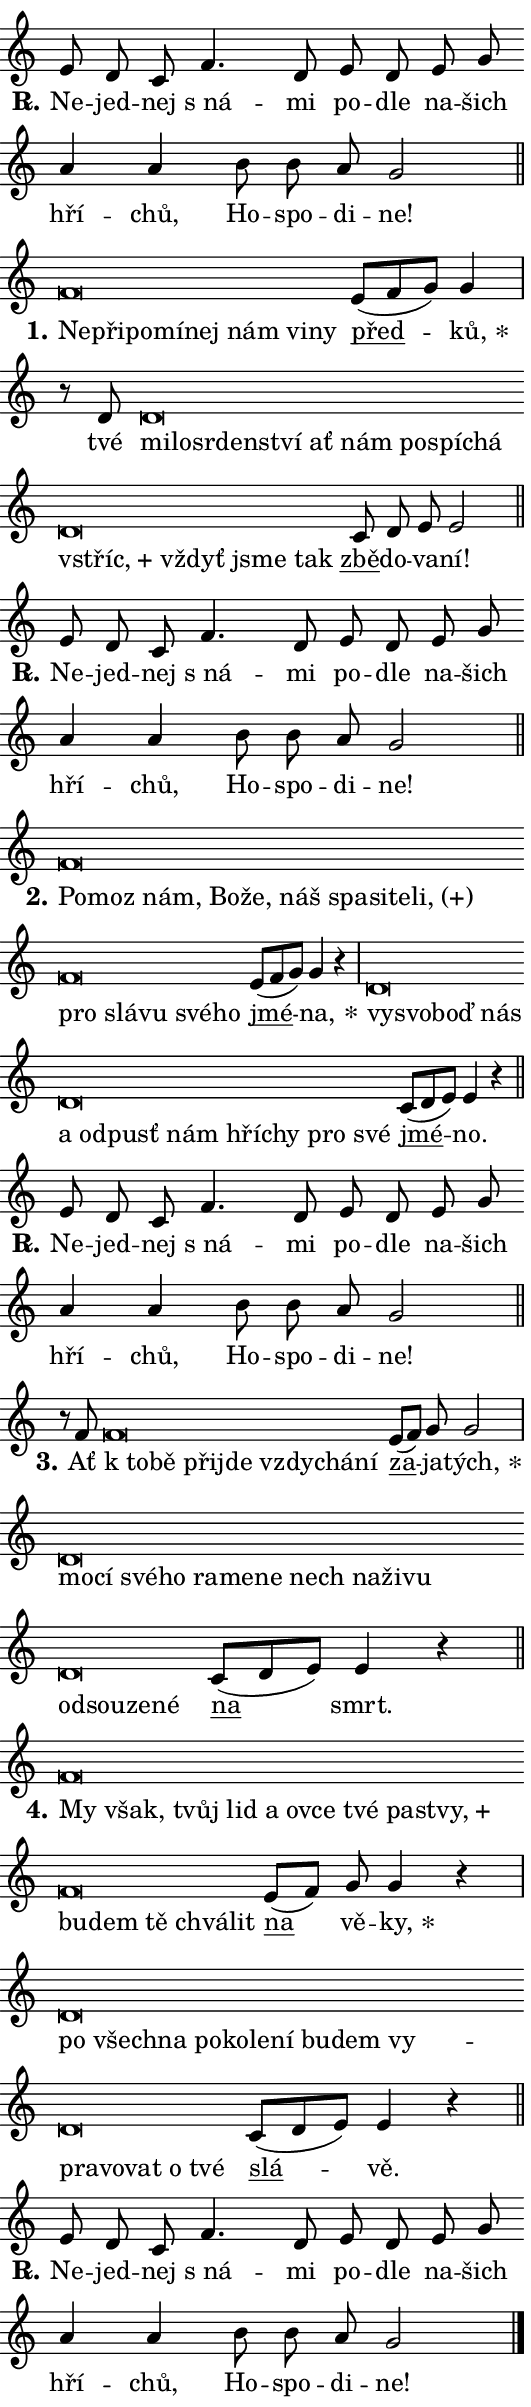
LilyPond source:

\version "2.24.0"
\header { tagline = "" }
\paper {
  indent = 0\cm
  top-margin = 0\cm
  right-margin = 0.13\cm % to fit lyric hyphens
  bottom-margin = 0\cm
  left-margin = 0\cm
  paper-width = 9\cm
  page-breaking = #ly:one-page-breaking
  system-system-spacing.basic-distance = #11
  score-system-spacing.basic-distance = #11
  ragged-last = ##f
}


%% Author: Thomas Morley
%% https://lists.gnu.org/archive/html/lilypond-user/2020-05/msg00002.html
#(define (line-position grob)
"Returns position of @var[grob} in current system:
   @code{'start}, if at first time-step
   @code{'end}, if at last time-step
   @code{'middle} otherwise
"
  (let* ((col (ly:item-get-column grob))
         (ln (ly:grob-object col 'left-neighbor))
         (rn (ly:grob-object col 'right-neighbor))
         (col-to-check-left (if (ly:grob? ln) ln col))
         (col-to-check-right (if (ly:grob? rn) rn col))
         (break-dir-left
           (and
             (ly:grob-property col-to-check-left 'non-musical #f)
             (ly:item-break-dir col-to-check-left)))
         (break-dir-right
           (and
             (ly:grob-property col-to-check-right 'non-musical #f)
             (ly:item-break-dir col-to-check-right))))
        (cond ((eqv? 1 break-dir-left) 'start)
              ((eqv? -1 break-dir-right) 'end)
              (else 'middle))))

#(define (tranparent-at-line-position vctor)
  (lambda (grob)
  "Relying on @code{line-position} select the relevant enry from @var{vctor}.
Used to determine transparency,"
    (case (line-position grob)
      ((end) (not (vector-ref vctor 0)))
      ((middle) (not (vector-ref vctor 1)))
      ((start) (not (vector-ref vctor 2))))))

noteHeadBreakVisibility =
#(define-music-function (break-visibility)(vector?)
"Makes @code{NoteHead}s transparent relying on @var{break-visibility}"
#{
  \override NoteHead.transparent =
    #(tranparent-at-line-position break-visibility)
#})

#(define delete-ledgers-for-transparent-note-heads
  (lambda (grob)
    "Reads whether a @code{NoteHead} is transparent.
If so this @code{NoteHead} is removed from @code{'note-heads} from
@var{grob}, which is supposed to be @code{LedgerLineSpanner}.
As a result ledgers are not printed for this @code{NoteHead}"
    (let* ((nhds-array (ly:grob-object grob 'note-heads))
           (nhds-list
             (if (ly:grob-array? nhds-array)
                 (ly:grob-array->list nhds-array)
                 '()))
           ;; Relies on the transparent-property being done before
           ;; Staff.LedgerLineSpanner.after-line-breaking is executed.
           ;; This is fragile ...
           (to-keep
             (remove
               (lambda (nhd)
                 (ly:grob-property nhd 'transparent #f))
               nhds-list)))
      ;; TODO find a better method to iterate over grob-arrays, similiar
      ;; to filter/remove etc for lists
      ;; For now rebuilt from scratch
      (set! (ly:grob-object grob 'note-heads)  '())
      (for-each
        (lambda (nhd)
          (ly:pointer-group-interface::add-grob grob 'note-heads nhd))
        to-keep))))

squashNotes = {
  \override NoteHead.X-extent = #'(-0.2 . 0.2)
  \override NoteHead.Y-extent = #'(-0.75 . 0)
  \override NoteHead.stencil =
    #(lambda (grob)
       (let ((pos (ly:grob-property grob 'staff-position)))
         (begin
           (if (< pos -7) (display "ERROR: Lower brevis then expected\n") (display ""))
           (if (<= pos -6) ly:text-interface::print ly:note-head::print))))
}
unSquashNotes = {
  \revert NoteHead.X-extent
  \revert NoteHead.Y-extent
  \revert NoteHead.stencil
}

hideNotes = \noteHeadBreakVisibility #begin-of-line-visible
unHideNotes = \noteHeadBreakVisibility #all-visible

% work-around for resetting accidentals
% https://lilypond.org/doc/v2.23/Documentation/notation/displaying-rhythms#unmetered-music
cadenzaMeasure = {
  \cadenzaOff
  \partial 1024 s1024
  \cadenzaOn
}

#(define-markup-command (accent layout props text) (markup?)
  "Underline accented syllable"
  (interpret-markup layout props
    #{\markup \override #'(offset . 4.3) \underline { #text }#}))

responsum = \markup \concat {
  "R" \hspace #-1.05 \path #0.1 #'((moveto 0 0.07) (lineto 0.9 0.8)) \hspace #0.05 "."
}

spaceSize = #0.6828661417322834 % exact space size for TeX Gyre Schola

\layout {
  \context {
    \Staff
    \remove "Time_signature_engraver"
    \override LedgerLineSpanner.after-line-breaking = #delete-ledgers-for-transparent-note-heads
  }
  \context {
    \Lyrics {
      \override LyricSpace.minimum-distance = \spaceSize
      \override LyricText.font-name = #"TeX Gyre Schola"
      \override LyricText.font-size = 1
      \override StanzaNumber.font-name = #"TeX Gyre Schola Bold"
      \override StanzaNumber.font-size = 1
    }
  }
  \context {
    \Score 
    \override NoteHead.text =
      #(lambda (grob) 
        (let ((pos (ly:grob-property grob 'staff-position)))
          #{\markup {
            \combine
              \halign #-0.55 \raise #(if (= pos -6) 0 0.5) \override #'(thickness . 2) \draw-line #'(3.2 . 0)
              \musicglyph "noteheads.sM1"
          }#}))
  }
}

% magnetic-lyrics.ily
%
%   written by
%     Jean Abou Samra <jean@abou-samra.fr>
%     Werner Lemberg <wl@gnu.org>
%
%   adapted by
%     Jiri Hon <jiri.hon@gmail.com>
%
% Version 2022-Apr-15

% https://www.mail-archive.com/lilypond-user@gnu.org/msg149350.html

#(define (Left_hyphen_pointer_engraver context)
   "Collect syllable-hyphen-syllable occurrences in lyrics and store
them in properties.  This engraver only looks to the left.  For
example, if the lyrics input is @code{foo -- bar}, it does the
following.

@itemize @bullet
@item
Set the @code{text} property of the @code{LyricHyphen} grob between
@q{foo} and @q{bar} to @code{foo}.

@item
Set the @code{left-hyphen} property of the @code{LyricText} grob with
text @q{foo} to the @code{LyricHyphen} grob between @q{foo} and
@q{bar}.
@end itemize

Use this auxiliary engraver in combination with the
@code{lyric-@/text::@/apply-@/magnetic-@/offset!} hook."
   (let ((hyphen #f)
         (text #f))
     (make-engraver
      (acknowledgers
       ((lyric-syllable-interface engraver grob source-engraver)
        (set! text grob)))
      (end-acknowledgers
       ((lyric-hyphen-interface engraver grob source-engraver)
        ;(when (not (grob::has-interface grob 'lyric-space-interface))
          (set! hyphen grob)));)
      ((stop-translation-timestep engraver)
       (when (and text hyphen)
         (ly:grob-set-object! text 'left-hyphen hyphen))
       (set! text #f)
       (set! hyphen #f)))))

#(define (lyric-text::apply-magnetic-offset! grob)
   "If the space between two syllables is less than the value in
property @code{LyricText@/.details@/.squash-threshold}, move the right
syllable to the left so that it gets concatenated with the left
syllable.

Use this function as a hook for
@code{LyricText@/.after-@/line-@/breaking} if the
@code{Left_@/hyphen_@/pointer_@/engraver} is active."
   (let ((hyphen (ly:grob-object grob 'left-hyphen #f)))
     (when hyphen
       (let ((left-text (ly:spanner-bound hyphen LEFT)))
         (when (grob::has-interface left-text 'lyric-syllable-interface)
           (let* ((common (ly:grob-common-refpoint grob left-text X))
                  (this-x-ext (ly:grob-extent grob common X))
                  (left-x-ext
                   (begin
                     ;; Trigger magnetism for left-text.
                     (ly:grob-property left-text 'after-line-breaking)
                     (ly:grob-extent left-text common X)))
                  ;; `delta` is the gap width between two syllables.
                  (delta (- (interval-start this-x-ext)
                            (interval-end left-x-ext)))
                  (details (ly:grob-property grob 'details))
                  (threshold (assoc-get 'squash-threshold details 0.2)))
             (when (< delta threshold)
               (let* (;; We have to manipulate the input text so that
                      ;; ligatures crossing syllable boundaries are not
                      ;; disabled.  For languages based on the Latin
                      ;; script this is essentially a beautification.
                      ;; However, for non-Western scripts it can be a
                      ;; necessity.
                      (lt (ly:grob-property left-text 'text))
                      (rt (ly:grob-property grob 'text))
                      (is-space (grob::has-interface hyphen 'lyric-space-interface))
                      (space (if is-space " " ""))
                      (extra-delta (if is-space spaceSize 0))
                      ;; Append new syllable.
                      (ltrt-space (if (and (string? lt) (string? rt))
                                (string-append lt space rt)
                                (make-concat-markup (list lt space rt))))
                      ;; Right-align `ltrt` to the right side.
                      (ltrt-space-markup (grob-interpret-markup
                               grob
                               (make-translate-markup
                                (cons (interval-length this-x-ext) 0)
                                (make-right-align-markup ltrt-space)))))
                 (begin
                   ;; Don't print `left-text`.
                   (ly:grob-set-property! left-text 'stencil #f)
                   ;; Set text and stencil (which holds all collected
                   ;; syllables so far) and shift it to the left.
                   (ly:grob-set-property! grob 'text ltrt-space)
                   (ly:grob-set-property! grob 'stencil ltrt-space-markup)
                   (ly:grob-translate-axis! grob (- (- delta extra-delta)) X))))))))))


#(define (lyric-hyphen::displace-bounds-first grob)
   ;; Make very sure this callback isn't triggered too early.
   (let ((left (ly:spanner-bound grob LEFT))
         (right (ly:spanner-bound grob RIGHT)))
     (ly:grob-property left 'after-line-breaking)
     (ly:grob-property right 'after-line-breaking)
     (ly:lyric-hyphen::print grob)))

squashThreshold = #0.4

\layout {
  \context {
    \Lyrics
    \consists #Left_hyphen_pointer_engraver
    \override LyricText.after-line-breaking =
      #lyric-text::apply-magnetic-offset!
    \override LyricHyphen.stencil = #lyric-hyphen::displace-bounds-first
    \override LyricText.details.squash-threshold = \squashThreshold
    \override LyricHyphen.minimum-distance = 0
    \override LyricHyphen.minimum-length = \squashThreshold
  }
}

squashText = \override LyricText.details.squash-threshold = 9999
unSquashText = \override LyricText.details.squash-threshold = \squashThreshold

leftText = \override LyricText.self-alignment-X = #LEFT
unLeftText = \revert LyricText.self-alignment-X

starOffset = #(lambda (grob) 
                (let ((x_offset (ly:self-alignment-interface::aligned-on-x-parent grob)))
                  (if (= x_offset 0) 0 (+ x_offset 1.2))))

star = #(define-music-function (syllable)(string?)
"Append star separator at the end of a syllable"
#{
  \once \override LyricText.X-offset = #starOffset
  \lyricmode { \markup {
    #syllable
    \override #'((font-name . "TeX Gyre Schola Bold")) \hspace #0.2 \lower #0.65 \larger "*"
  } }
#})

starAccent = #(define-music-function (syllable)(string?)
"Append star separator at the end of a syllable and make accent"
#{
  \once \override LyricText.X-offset = #starOffset
  \lyricmode { \markup {
    \accent #syllable
    \override #'((font-name . "TeX Gyre Schola Bold")) \hspace #0.2 \lower #0.65 \larger "*"
  } }
#})

breath = #(define-music-function (syllable)(string?)
"Append breathing indicator at the end of a syllable"
#{
  \lyricmode { \markup { #syllable "+" } }
#})

optionalBreath = #(define-music-function (syllable)(string?)
"Append optional breathing indicator at the end of a syllable"
#{
  \lyricmode { \markup { #syllable "(+)" } }
#})


\score {
    <<
        \new Voice = "melody" { \cadenzaOn \key c \major \relative { e'8 d c f4. d8 e d \bar "" e g \bar "" a4 a \bar "" b8 b a g2 \cadenzaMeasure \bar "||" \break } }
        \new Lyrics \lyricsto "melody" { \lyricmode { \set stanza = \responsum
Ne -- jed -- nej "s ná" -- mi po -- dle na -- šich hří -- chů, Ho -- spo -- di -- ne! } }
    >>
    \layout {}
}

\score {
    <<
        \new Voice = "melody" { \cadenzaOn \key c \major \relative { \squashNotes f'\breve*1/16 \hideNotes \breve*1/16 \bar "" \breve*1/16 \bar "" \breve*1/16 \bar "" \breve*1/16 \bar "" \breve*1/16 \bar "" \breve*1/16 \breve*1/16 \bar "" \unHideNotes \unSquashNotes \bar "" e8[( f g)] g4 \cadenzaMeasure \bar "|" r8 d \squashNotes d\breve*1/16 \hideNotes \breve*1/16 \bar "" \breve*1/16 \bar "" \breve*1/16 \bar "" \breve*1/16 \bar "" \breve*1/16 \bar "" \breve*1/16 \bar "" \breve*1/16 \bar "" \breve*1/16 \bar "" \breve*1/16 \bar "" \breve*1/16 \bar "" \breve*1/16 \bar "" \breve*1/16 \breve*1/16 \bar "" \unHideNotes \unSquashNotes \bar "" c8 d e e2 \cadenzaMeasure \bar "||" \break } }
        \new Lyrics \lyricsto "melody" { \lyricmode { \set stanza = "1."
\leftText Ne -- \squashText při -- po -- mí -- nej nám vi -- ny \unLeftText \unSquashText \markup \accent před -- \star ků, tvé \leftText mi -- \squashText lo -- sr -- den -- ství ať nám po -- spí -- chá \breath "vstříc," vždyť jsme tak \unLeftText \unSquashText \markup \accent zbě -- do -- va -- ní! } }
    >>
    \layout {}
}

\score {
    <<
        \new Voice = "melody" { \cadenzaOn \key c \major \relative { e'8 d c f4. d8 e d \bar "" e g \bar "" a4 a \bar "" b8 b a g2 \cadenzaMeasure \bar "||" \break } }
        \new Lyrics \lyricsto "melody" { \lyricmode { \set stanza = \responsum
Ne -- jed -- nej "s ná" -- mi po -- dle na -- šich hří -- chů, Ho -- spo -- di -- ne! } }
    >>
    \layout {}
}

\score {
    <<
        \new Voice = "melody" { \cadenzaOn \key c \major \relative { \squashNotes f'\breve*1/16 \hideNotes \breve*1/16 \bar "" \breve*1/16 \bar "" \breve*1/16 \bar "" \breve*1/16 \bar "" \breve*1/16 \bar "" \breve*1/16 \bar "" \breve*1/16 \bar "" \breve*1/16 \bar "" \breve*1/16 \bar "" \breve*1/16 \bar "" \breve*1/16 \bar "" \breve*1/16 \bar "" \breve*1/16 \breve*1/16 \bar "" \unHideNotes \unSquashNotes \bar "" e8[( f g)] g4 r \cadenzaMeasure \bar "|" \squashNotes d\breve*1/16 \hideNotes \breve*1/16 \bar "" \breve*1/16 \bar "" \breve*1/16 \bar "" \breve*1/16 \bar "" \breve*1/16 \bar "" \breve*1/16 \bar "" \breve*1/16 \bar "" \breve*1/16 \bar "" \breve*1/16 \bar "" \breve*1/16 \breve*1/16 \bar "" \unHideNotes \unSquashNotes \bar "" c8[( d e)] e4 r \cadenzaMeasure \bar "||" \break } }
        \new Lyrics \lyricsto "melody" { \lyricmode { \set stanza = "2."
\leftText Po -- \squashText moz nám, Bo -- že, náš spa -- si -- te -- \optionalBreath li, pro slá -- vu své -- ho \unLeftText \unSquashText \markup \accent jmé -- \star na, \leftText vy -- \squashText svo -- boď nás a od -- pusť nám hří -- chy pro své \unLeftText \unSquashText \markup \accent jmé -- no. } }
    >>
    \layout {}
}

\score {
    <<
        \new Voice = "melody" { \cadenzaOn \key c \major \relative { e'8 d c f4. d8 e d \bar "" e g \bar "" a4 a \bar "" b8 b a g2 \cadenzaMeasure \bar "||" \break } }
        \new Lyrics \lyricsto "melody" { \lyricmode { \set stanza = \responsum
Ne -- jed -- nej "s ná" -- mi po -- dle na -- šich hří -- chů, Ho -- spo -- di -- ne! } }
    >>
    \layout {}
}

\score {
    <<
        \new Voice = "melody" { \cadenzaOn \key c \major \relative { r8 f' \squashNotes f\breve*1/16 \hideNotes \breve*1/16 \bar "" \breve*1/16 \bar "" \breve*1/16 \bar "" \breve*1/16 \bar "" \breve*1/16 \breve*1/16 \bar "" \unHideNotes \unSquashNotes \bar "" e8[( f)] g g2 \cadenzaMeasure \bar "|" \squashNotes d\breve*1/16 \hideNotes \breve*1/16 \bar "" \breve*1/16 \bar "" \breve*1/16 \bar "" \breve*1/16 \bar "" \breve*1/16 \bar "" \breve*1/16 \bar "" \breve*1/16 \bar "" \breve*1/16 \bar "" \breve*1/16 \bar "" \breve*1/16 \bar "" \breve*1/16 \bar "" \breve*1/16 \bar "" \breve*1/16 \breve*1/16 \bar "" \unHideNotes \unSquashNotes \bar "" c8[( d e)] e4 r \cadenzaMeasure \bar "||" \break } }
        \new Lyrics \lyricsto "melody" { \lyricmode { \set stanza = "3."
Ať \leftText "k to" -- \squashText bě při -- jde vzdy -- chá -- ní \unLeftText \unSquashText \markup \accent za -- ja -- \star tých, \leftText mo -- \squashText cí své -- ho ra -- me -- ne nech na -- ži -- vu od -- sou -- ze -- né \unLeftText \unSquashText \markup \accent na smrt. } }
    >>
    \layout {}
}

\score {
    <<
        \new Voice = "melody" { \cadenzaOn \key c \major \relative { \squashNotes f'\breve*1/16 \hideNotes \breve*1/16 \bar "" \breve*1/16 \bar "" \breve*1/16 \bar "" \breve*1/16 \bar "" \breve*1/16 \bar "" \breve*1/16 \bar "" \breve*1/16 \bar "" \breve*1/16 \bar "" \breve*1/16 \bar "" \breve*1/16 \bar "" \breve*1/16 \bar "" \breve*1/16 \bar "" \breve*1/16 \breve*1/16 \bar "" \unHideNotes \unSquashNotes \bar "" e8[( f)] g g4 r \cadenzaMeasure \bar "|" \squashNotes d\breve*1/16 \hideNotes \breve*1/16 \bar "" \breve*1/16 \bar "" \breve*1/16 \bar "" \breve*1/16 \bar "" \breve*1/16 \bar "" \breve*1/16 \bar "" \breve*1/16 \bar "" \breve*1/16 \bar "" \breve*1/16 \bar "" \breve*1/16 \bar "" \breve*1/16 \bar "" \breve*1/16 \bar "" \breve*1/16 \breve*1/16 \bar "" \unHideNotes \unSquashNotes \bar "" c8[( d e)] e4 r \cadenzaMeasure \bar "||" \break } }
        \new Lyrics \lyricsto "melody" { \lyricmode { \set stanza = "4."
\leftText My \squashText však, tvůj lid a ov -- ce tvé pa -- \breath "stvy," bu -- dem tě chvá -- lit \unLeftText \unSquashText \markup \accent na vě -- \star ky, \leftText po \squashText všech -- na po -- ko -- le -- ní bu -- dem vy -- pra -- vo -- vat o tvé \unLeftText \unSquashText \markup \accent slá -- vě. } }
    >>
    \layout {}
}

\score {
    <<
        \new Voice = "melody" { \cadenzaOn \key c \major \relative { e'8 d c f4. d8 e d \bar "" e g \bar "" a4 a \bar "" b8 b a g2 \cadenzaMeasure \bar "||" \break } \bar "|." }
        \new Lyrics \lyricsto "melody" { \lyricmode { \set stanza = \responsum
Ne -- jed -- nej "s ná" -- mi po -- dle na -- šich hří -- chů, Ho -- spo -- di -- ne! } }
    >>
    \layout {}
}
